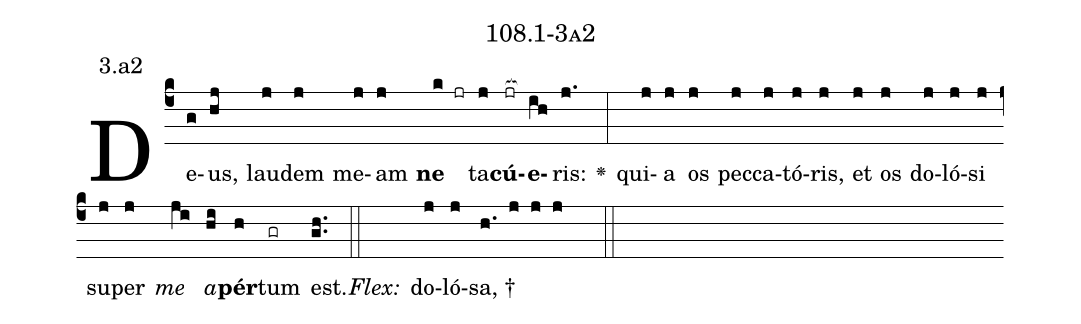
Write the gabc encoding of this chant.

name: 108.1-3a2;
annotation: 3.a2;
%%
(c4)De(g)us,(hj) lau(j)dem(j) me(j)am(j) <b>ne</b>(k jr) ta(j)<b>cú</b>(jr[ocb:1{])<b>e</b>(ih[ocb:0}])ris:(j.) <v>\greheightstar</v>(:) qui(j)a(j) os(j) pec(j)ca(j)tó(j)ris,(j) et(j) os(j) do(j)ló(j)si(j) su(j)per(j) <i>me</i>(ji) <i>a</i>(hi)<b>pér</b>(h)tum(gr) est.(gh..) (::)
<i>Flex:</i>()  do(j)ló(j)sa, †(h. j j j  ::)

%E(j) u(j) o(ji) u(hi) a(h) e.(gh..) (::)
